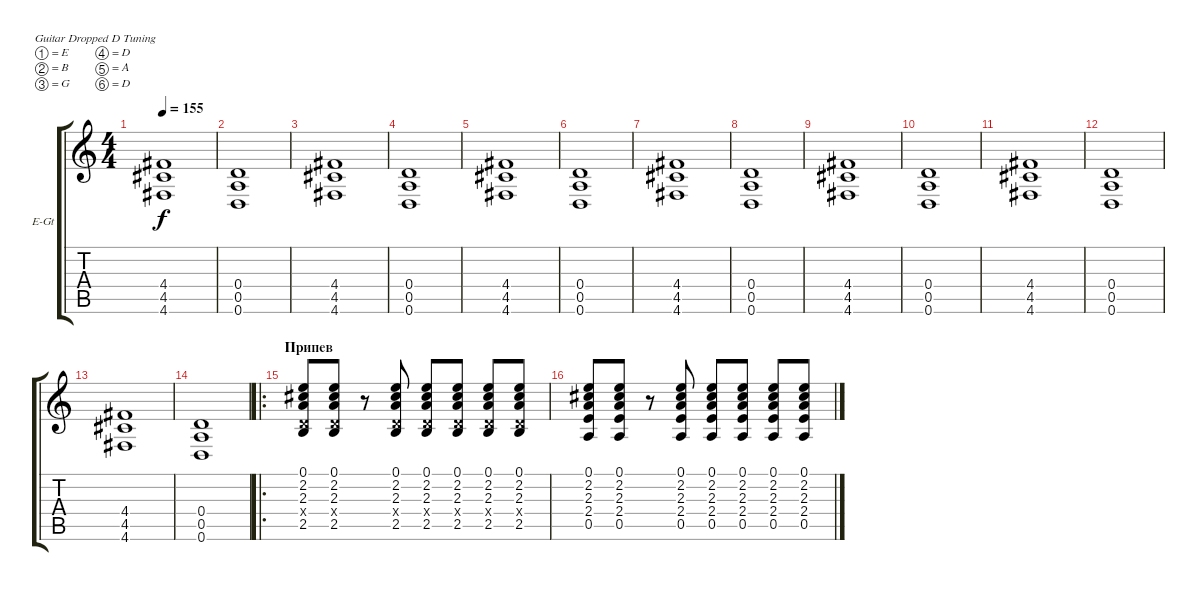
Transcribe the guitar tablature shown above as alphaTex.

\bracketExtendMode groupsimilarinstruments
\firstSystemTrackNameOrientation horizontal
\otherSystemsTrackNameOrientation horizontal
\track ("Guitar 2" "E-Gt") {instrument distortionguitar}
\staff {score tabs}
\tuning (E4 B3 G3 D3 A2 D2)
\ts (4 4)
\tempo 155
\clef g2
\ks c
(4.4 4.5 4.6).1{dy f} |
(0.4 0.5 0.6).1 |
(4.4 4.5 4.6).1 |
(0.4 0.5 0.6).1 |
(4.4 4.5 4.6).1 |
(0.4 0.5 0.6).1 |
(4.4 4.5 4.6).1 |
(0.4 0.5 0.6).1 |
(4.4 4.5 4.6).1 |
(0.4 0.5 0.6).1 |
(4.4 4.5 4.6).1 |
(0.4 0.5 0.6).1 |
(4.4 4.5 4.6).1 |
(0.4 0.5 0.6).1 |
\ro
\section ("" "Припев")
(0.1 2.2 2.3 0.4{x} 2.5).8 (0.1 2.2 2.3 0.4{x} 2.5).8 r.8 (0.1 2.2 2.3 0.4{x} 2.5).8 (0.1 2.2 2.3 0.4{x} 2.5).8 (0.1 2.2 2.3 0.4{x} 2.5).8 (0.1 2.2 2.3 0.4{x} 2.5).8 (0.1 2.2 2.3 0.4{x} 2.5).8 |
(0.1 2.2 2.3 2.4 0.5).8 (0.1 2.2 2.3 2.4 0.5).8 r.8 (0.1 2.2 2.3 2.4 0.5).8 (0.1 2.2 2.3 2.4 0.5).8 (0.1 2.2 2.3 2.4 0.5).8 (0.1 2.2 2.3 2.4 0.5).8 (0.1 2.2 2.3 2.4 0.5).8
